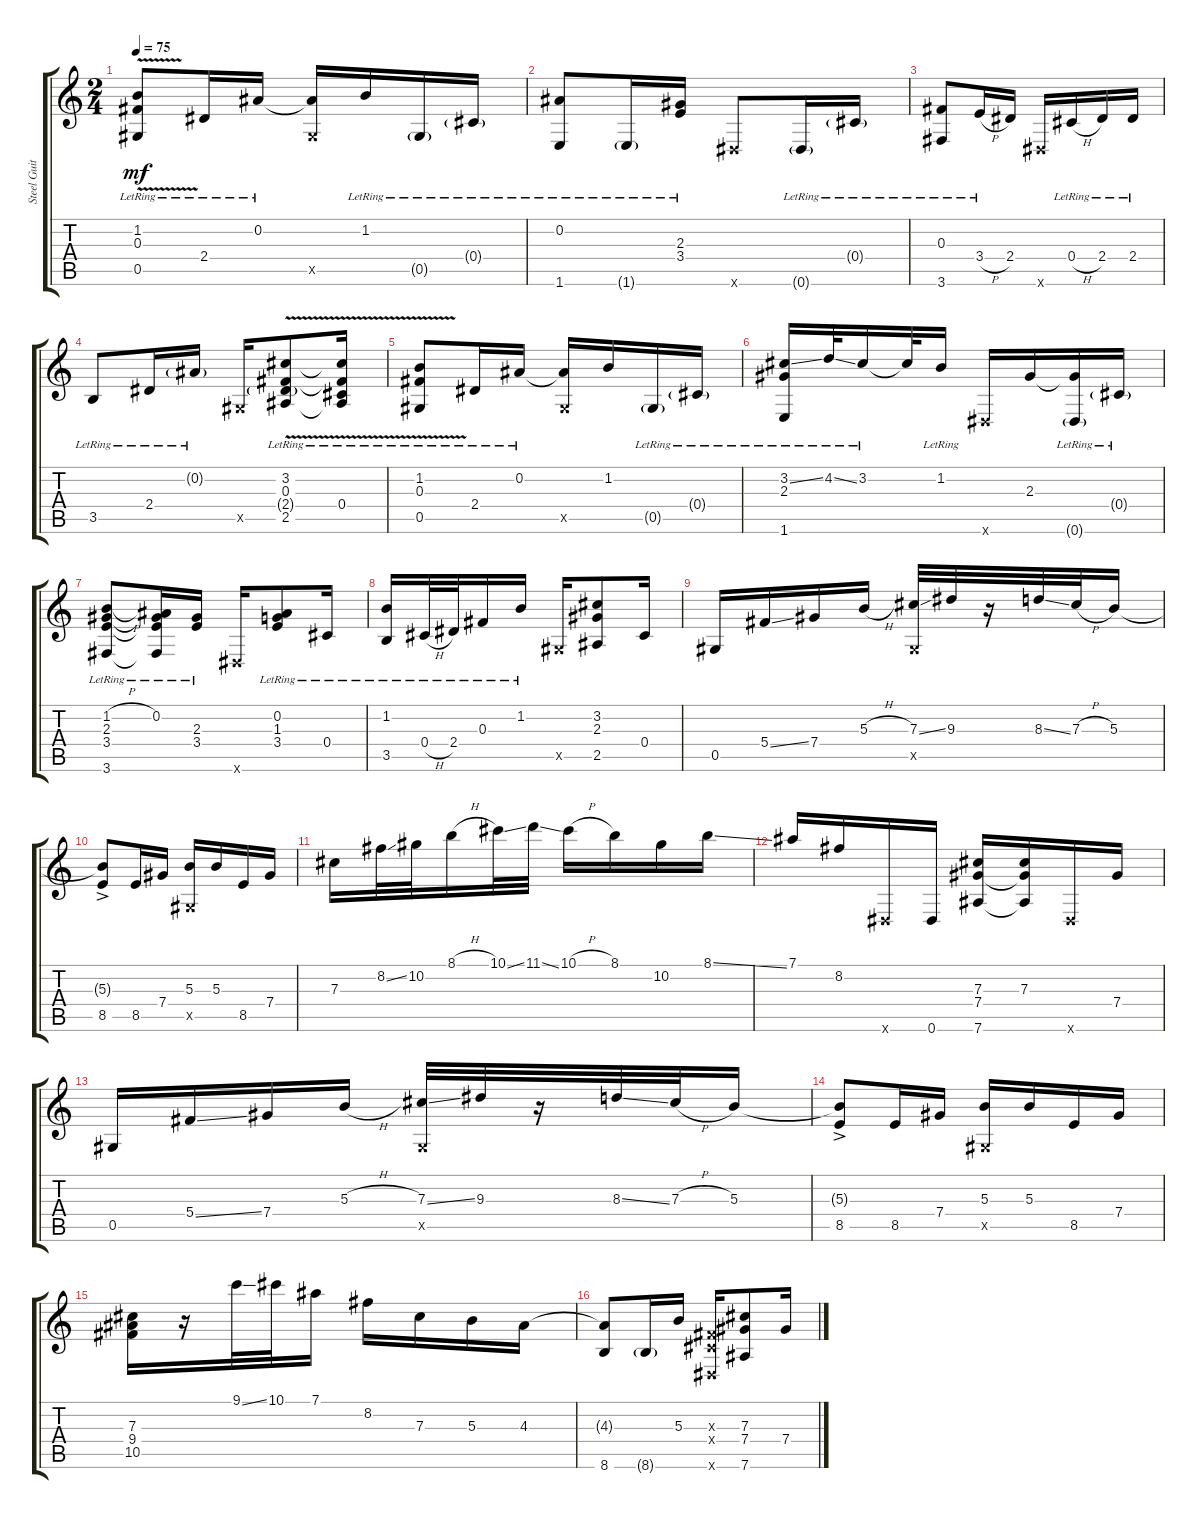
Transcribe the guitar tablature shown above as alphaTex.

\track ("Steel Guitar" "Steel Guit") {instrument acousticguitarsteel}
\staff {score tabs}
\tuning (Eb4 Bb3 Gb3 Db3 Ab2 Eb2) {hide}
\ts (2 4)
\tempo 75
\clef g2
\ks c
(1.2{v lr} 0.3{lr} 0.5{lr}).8{dy mf beam merge} 2.4{lr}.16 0.2{lr}.16 (0.2{t} 0.5{x}).16 1.2{lr}.16 0.5{g lr}.16 0.4{g lr}.16 |
(0.2{lr} 1.6{lr}).8{beam merge} 1.6{g lr}.16 (2.3{lr} 3.4{lr}).16 0.6{x}.8{beam merge} 0.6{g lr}.16 0.4{g lr}.16 |
(0.3{lr} 3.6{lr}).8{beam merge} 3.4{h lr}.16 2.4.16 0.6{x}.16 0.4{h lr}.16 2.4{lr}.16 2.4{lr}.16 |
3.5{lr}.8{beam merge} 2.4{lr}.16 0.2{g lr}.16 0.5{x}.16 (3.2{v lr} 0.3{lr} 2.4{g lr} 2.5{lr}).8 (3.2{t} 0.3{t} 0.4{lr} 2.5{t}).16 |
(1.2{v lr} 0.3{lr} 0.5{lr}).8{beam merge} 2.4{lr}.16 0.2{lr}.16 (0.2{t} 0.5{x}).16 1.2.16 0.5{g lr}.16 0.4{g lr}.16 |
(3.2{ss lr} 2.3{lr} 1.6{lr}).16 4.2{ss lr}.32 3.2{lr}.16 3.2{t}.32 1.2{lr}.16 0.6{x}.16 2.3.16 (2.3{t} 0.6{g lr}).16 0.4{g lr}.16 |
(1.2{h lr} 2.3{lr} 3.4{lr} 3.6{lr}).8{beam merge} (0.2{lr} 2.3{t} 3.4{t} 3.6{t}).16 (2.3{lr} 3.4{lr}).16 0.6{x}.16 (0.2{lr} 1.3{lr} 3.4{lr}).8 0.4{lr}.16 |
(1.2{lr} 3.5{lr}).16 0.4{h lr}.32 2.4{lr}.32 0.3{lr}.16 1.2{lr}.16 0.5{x}.16 (3.2 2.3 2.5).8 0.4.16 |
0.5.16 5.4{ss}.16 7.4.16 5.3{h}.16 (7.3{ss} 0.5{x}).32 9.3.32 r.16 8.3{ss}.32 7.3{h}.32 5.3.16 |
(5.3{t} 8.5{ac}).8{beam merge} 8.5.16 7.4.16 (5.3 0.5{x}).16 5.3.16 8.5.16 7.4.16 |
7.3.16 8.2{ss}.32 10.2.32 8.1{h}.16 10.1{ss}.32 11.1{ss}.32 10.1{h}.16 8.1.16 10.2.16 8.1{ss}.16 |
7.1.16 8.2.16 0.6{x}.16 0.6.16 (7.3 7.4 7.6).16 (7.3 7.4{t} 7.6{t}).16 0.6{x}.16 7.4.16 |
0.5.16 5.4{ss}.16 7.4.16 5.3{h}.16 (7.3{ss} 0.5{x}).32 9.3.32 r.16 8.3{ss}.32 7.3{h}.32 5.3.16 |
(5.3{t} 8.5{ac}).8{beam merge} 8.5.16 7.4.16 (5.3 0.5{x}).16 5.3.16 8.5.16 7.4.16 |
(7.3 9.4 10.5).16 r.16 9.1{ss}.32 10.1.32 7.1.16 8.2.16 7.3.16 5.3.16 4.3.16 |
(4.3{t} 8.6).8{beam merge} 8.6{g}.16 5.3.16 (0.3{x} 0.4{x} 0.6{x}).16 (7.3 7.4 7.6).8 7.4.16
